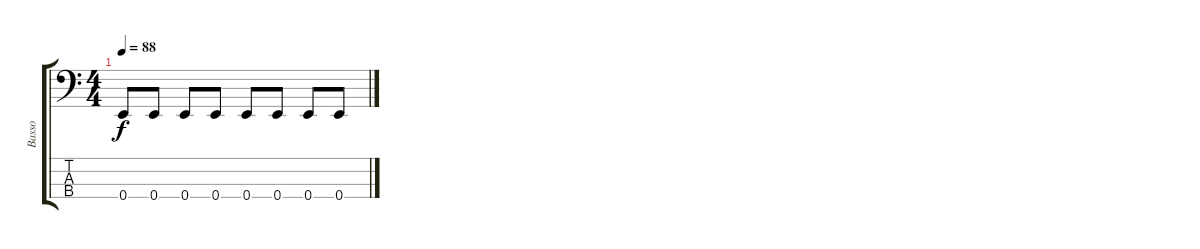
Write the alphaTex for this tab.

\track ("Basso" "Basso") {instrument electricbassfinger}
\staff {score tabs}
\tuning (G2 D2 A1 E1) {hide}
\ts (4 4)
\tempo 88
\clef f4
\ks c
0.4.8{dy f} 0.4.8 0.4.8 0.4.8 0.4.8 0.4.8 0.4.8 0.4.8
